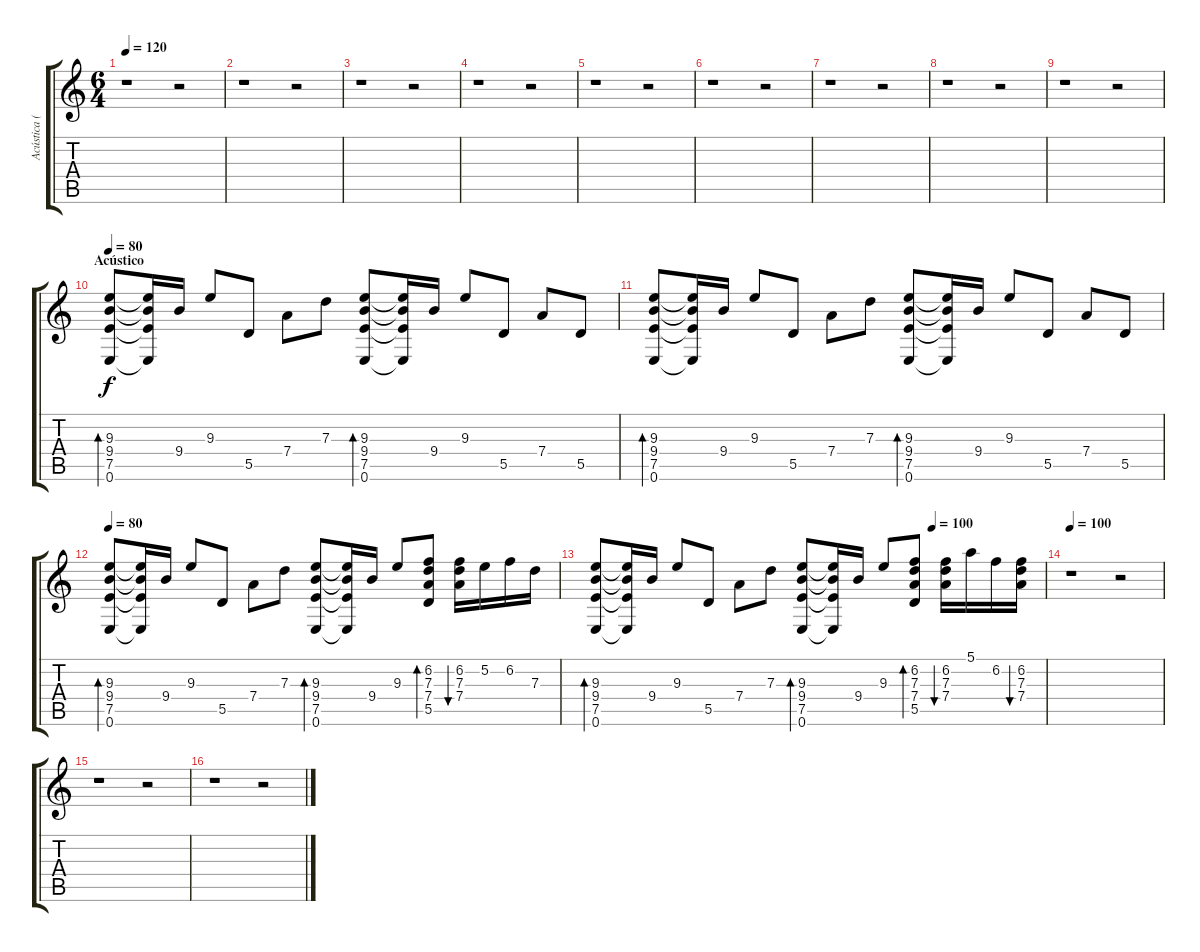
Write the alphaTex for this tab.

\track ("Acústica (Acompañamiento)" "Acústica (") {instrument acousticguitarsteel}
\staff {score tabs}
\tuning (E4 B3 G3 D3 A2 E2) {hide}
\ts (6 4)
\tempo 120
\clef g2
\ks c
r.1{dy f} r.2 |
r.1 r.2 |
r.1 r.2 |
r.1 r.2 |
r.1 r.2 |
r.1 r.2 |
r.1 r.2 |
r.1 r.2 |
r.1 r.2 |
\section ("" "Acústico")
\tempo 80
(9.3 9.4 7.5 0.6).8{bd 480} (9.3{t} 9.4{t} 7.5{t} 0.6{t}).16 9.4.16 9.3.8 5.5.8 7.4.8 7.3.8 (9.3 9.4 7.5 0.6).8{bd 480} (9.3{t} 9.4{t} 7.5{t} 0.6{t}).16 9.4.16 9.3.8 5.5.8 7.4.8 5.5.8 |
(9.3 9.4 7.5 0.6).8{bd 480} (9.3{t} 9.4{t} 7.5{t} 0.6{t}).16 9.4.16 9.3.8 5.5.8 7.4.8 7.3.8 (9.3 9.4 7.5 0.6).8{bd 480} (9.3{t} 9.4{t} 7.5{t} 0.6{t}).16 9.4.16 9.3.8 5.5.8 7.4.8 5.5.8 |
\tempo 80
(9.3 9.4 7.5 0.6).8{bd 480} (9.3{t} 9.4{t} 7.5{t} 0.6{t}).16 9.4.16 9.3.8 5.5.8 7.4.8 7.3.8 (9.3 9.4 7.5 0.6).8{bd 480} (9.3{t} 9.4{t} 7.5{t} 0.6{t}).16 9.4.16 9.3.8 (6.2 7.3 7.4 5.5).8{bd 480} (6.2 7.3 7.4).16{bu 120} 5.2.16 6.2.16 7.3.16 |
\tempo (100 0.75)
(9.3 9.4 7.5 0.6).8{bd 480} (9.3{t} 9.4{t} 7.5{t} 0.6{t}).16 9.4.16 9.3.8 5.5.8 7.4.8 7.3.8 (9.3 9.4 7.5 0.6).8{bd 480} (9.3{t} 9.4{t} 7.5{t} 0.6{t}).16 9.4.16 9.3.8 (6.2 7.3 7.4 5.5).8{bd 480} (6.2 7.3 7.4).16{bu 120} 5.1.16 6.2.16 (6.2 7.3 7.4).16{bu 120} |
\tempo 100
r.1 r.2 |
r.1 r.2 |
r.1 r.2
